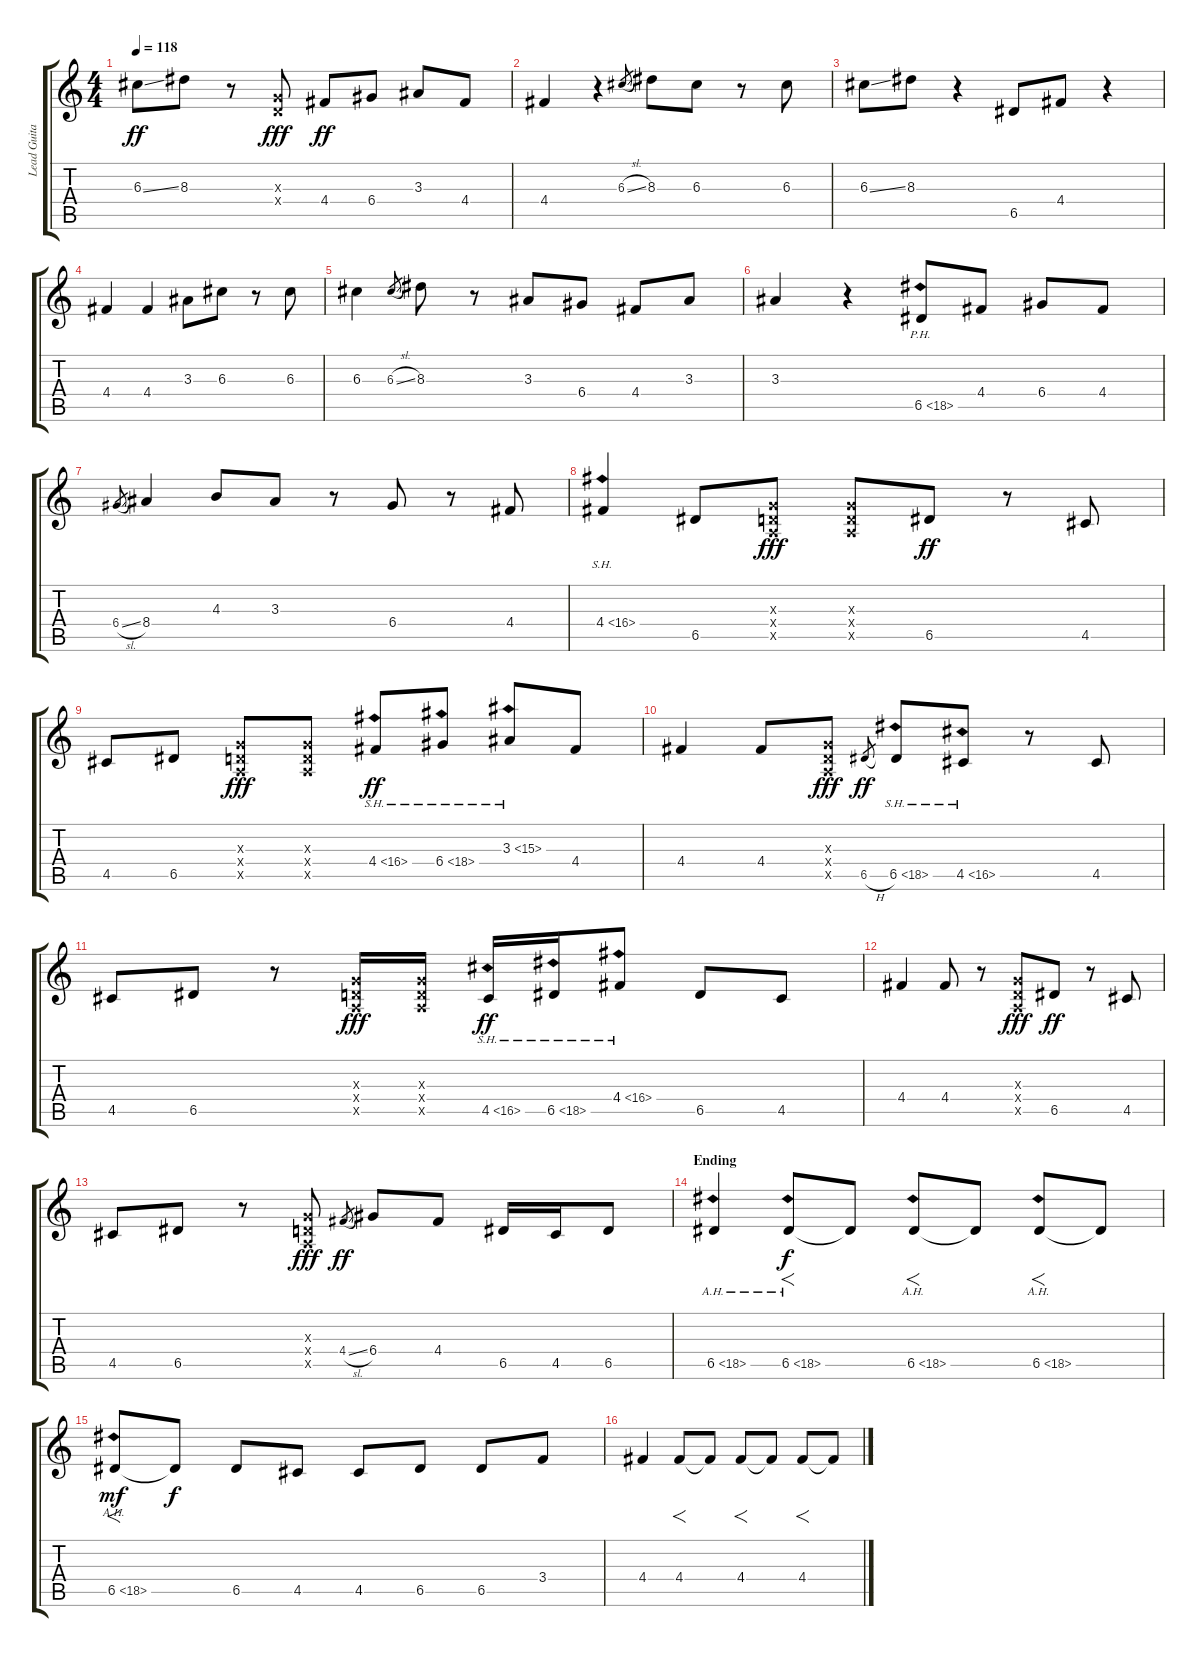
\track ("Lead Guitar" "Lead Guita") {instrument distortionguitar}
\staff {score tabs}
\tuning (E4 B3 G3 D3 A2 E2) {hide}
\ts (4 4)
\tempo 118
\clef g2
\ks c
6.3{ss}.8{dy ff} 8.3.8 r.8 (0.3{x} 0.4{x}).8{dy fff} 4.4.8{dy ff} 6.4.8 3.3.8 4.4.8 |
4.4.4 r.4 6.3{sl}.8{gr} 8.3.8 6.3.8 r.8 6.3.8 |
6.3{ss}.8 8.3.8 r.4 6.5.8 4.4.8 r.4 |
4.4.4 4.4.4 3.3.8 6.3.8 r.8 6.3.8 |
6.3.4 6.3{sl}.8{gr} 8.3.8 r.8 3.3.8 6.4.8 4.4.8 3.3.8 |
3.3.4 r.4 6.5{ph 12}.8 4.4.8 6.4.8 4.4.8 |
6.4{sl}.8{gr} 8.4.4 4.3.8 3.3.8 r.8 6.4.8 r.8 4.4.8 |
4.4{sh 12}.4 6.5.8 (0.3{x} 0.4{x} 0.5{x}).8{dy fff} (0.3{x} 0.4{x} 0.5{x}).8 6.5.8{dy ff} r.8 4.5.8 |
4.5.8 6.5.8 (0.3{x} 0.4{x} 0.5{x}).8{dy fff} (0.3{x} 0.4{x} 0.5{x}).8 4.4{sh 12}.8{dy ff} 6.4{sh 12}.8 3.3{sh 12}.8 4.4.8 |
4.4.4 4.4.8 (0.3{x} 0.4{x} 0.5{x}).8{dy fff} 6.5{h}.8{gr dy ff} 6.5{sh 12}.8 4.5{sh 12}.8 r.8 4.5.8 |
4.5.8 6.5.8 r.8 (0.3{x} 0.4{x} 0.5{x}).16{dy fff} (0.3{x} 0.4{x} 0.5{x}).16 4.5{sh 12}.16{dy ff} 6.5{sh 12}.16 4.4{sh 12}.8 6.5.8 4.5.8 |
4.4.4 4.4.8 r.8 (0.3{x} 0.4{x} 0.5{x}).8{dy fff} 6.5.8{dy ff} r.8 4.5.8 |
4.5.8 6.5.8 r.8 (0.3{x} 0.4{x} 0.5{x}).8{dy fff} 4.4{sl}.8{gr dy ff} 6.4.8 4.4.8 6.5.16 4.5.16 6.5.8 |
\section ("" "Ending")
6.5{ah 12}.4 6.5{ah 12}.8{f dy f} 6.5{t}.8 6.5{ah 12}.8{f} 6.5{t}.8 6.5{ah 12}.8{f} 6.5{t}.8 |
6.5{ah 12}.8{f dy mf} 6.5{t}.8{dy f} 6.5.8 4.5.8 4.5.8 6.5.8 6.5.8 3.4.8 |
4.4.4 4.4.8{f} 4.4{t}.8 4.4.8{f} 4.4{t}.8 4.4.8{f} 4.4{t}.8
